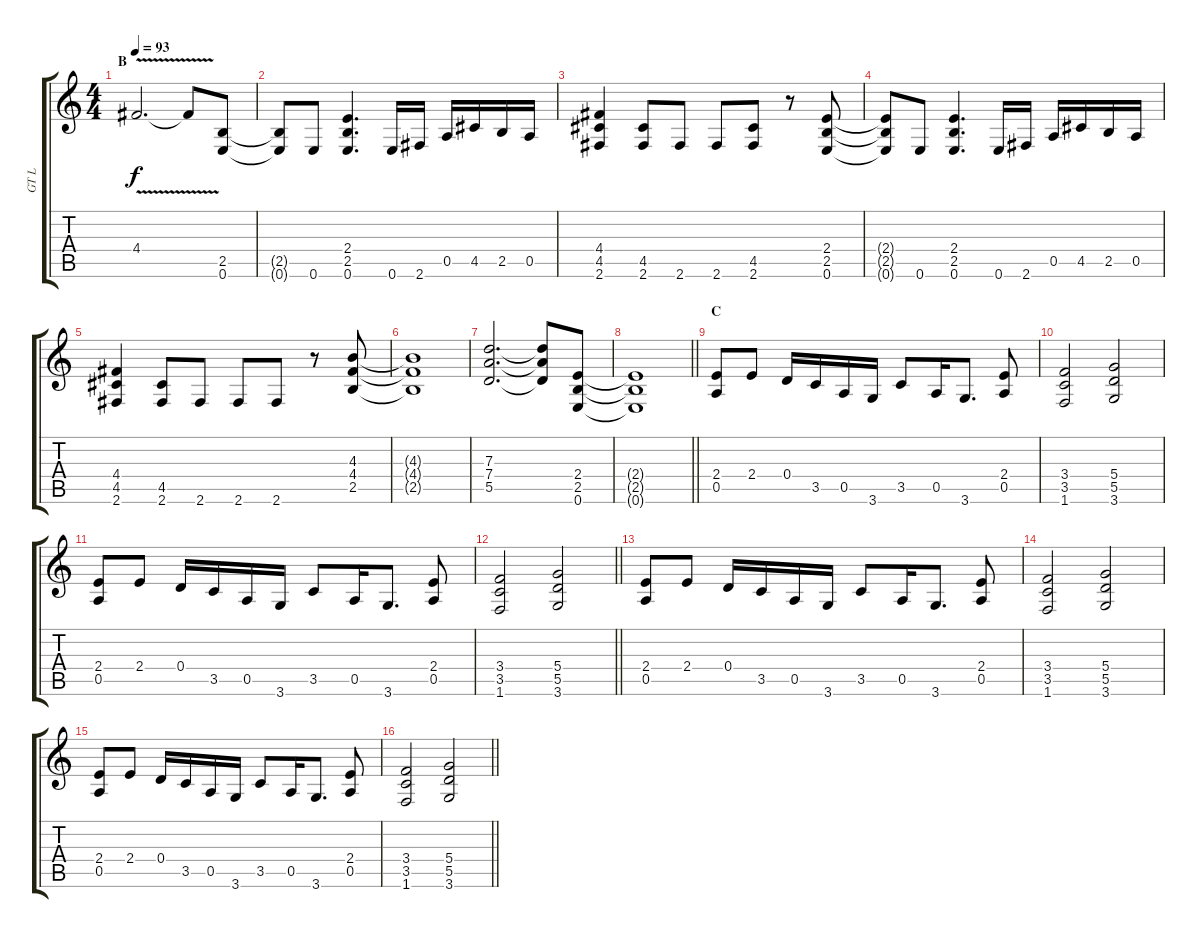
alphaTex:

\track ("GT L" "GT L") {instrument distortionguitar}
\staff {score tabs}
\tuning (E4 B3 G3 D3 A2 E2) {hide}
\ts (4 4)
\section ("" "B")
\tempo 93
\clef g2
\ks c
4.4{v}.2{d dy f} 4.4{t}.8 (2.5 0.6).8 |
(2.5{t} 0.6{t}).8 0.6.8 (2.4 2.5 0.6).4{d} 0.6.16 2.6.16 0.5.16 4.5.16 2.5.16 0.5.16 |
(4.4 4.5 2.6).4 (4.5 2.6).8 2.6.8 2.6.8 (4.5 2.6).8 r.8 (2.4 2.5 0.6).8 |
(2.4{t} 2.5{t} 0.6{t}).8 0.6.8 (2.4 2.5 0.6).4{d} 0.6.16 2.6.16 0.5.16 4.5.16 2.5.16 0.5.16 |
(4.4 4.5 2.6).4 (4.5 2.6).8 2.6.8 2.6.8 2.6.8 r.8 (4.3 4.4 2.5).8 |
(4.3{t} 4.4{t} 2.5{t}).1 |
(7.3 7.4 5.5).2{d} (7.3{t} 7.4{t} 5.5{t}).8 (2.4 2.5 0.6).8 |
\barLineRight lightlight
(2.4{t} 2.5{t} 0.6{t}).1 |
\section ("" "C")
(2.4 0.5).8 2.4.8 0.4.16 3.5.16 0.5.16 3.6.16 3.5.8 0.5.16 3.6.8{d} (2.4 0.5).8 |
(3.4 3.5 1.6).2 (5.4 5.5 3.6).2 |
(2.4 0.5).8 2.4.8 0.4.16 3.5.16 0.5.16 3.6.16 3.5.8 0.5.16 3.6.8{d} (2.4 0.5).8 |
\barLineRight lightlight
(3.4 3.5 1.6).2 (5.4 5.5 3.6).2 |
(2.4 0.5).8 2.4.8 0.4.16 3.5.16 0.5.16 3.6.16 3.5.8 0.5.16 3.6.8{d} (2.4 0.5).8 |
(3.4 3.5 1.6).2 (5.4 5.5 3.6).2 |
(2.4 0.5).8 2.4.8 0.4.16 3.5.16 0.5.16 3.6.16 3.5.8 0.5.16 3.6.8{d} (2.4 0.5).8 |
\barLineRight lightlight
(3.4 3.5 1.6).2 (5.4 5.5 3.6).2
